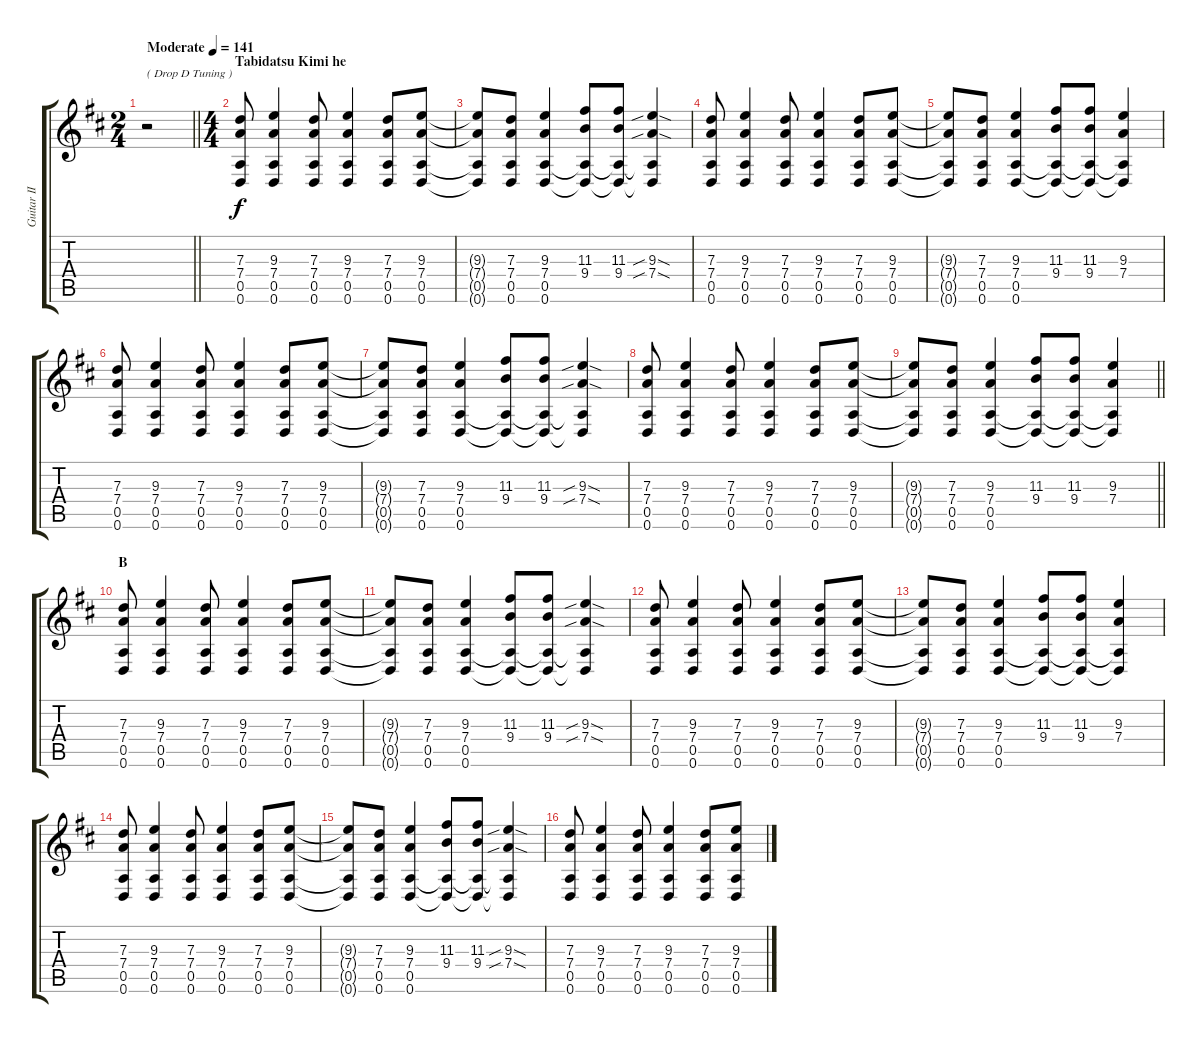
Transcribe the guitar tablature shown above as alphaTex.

\track ("Guitar II - Kita" "Guitar II ") {instrument distortionguitar}
\staff {score tabs}
\tuning (E4 B3 G3 D3 A2 D2) {hide}
\ts (2 4)
\tempo (141 "Moderate")
\clef g2
\barLineRight lightlight
\ks d
r.2{txt "( Drop D Tuning )" dy f instrument distortionguitar} |
\ts (4 4)
\section ("" "Tabidatsu Kimi he")
(7.3 7.4 0.5 0.6).8 (9.3 7.4 0.5 0.6).4 (7.3 7.4 0.5 0.6).8 (9.3 7.4 0.5 0.6).4 (7.3 7.4 0.5 0.6).8 (9.3 7.4 0.5 0.6).8 |
(9.3{t} 7.4{t} 0.5{t} 0.6{t}).8 (7.3 7.4 0.5 0.6).8 (9.3 7.4 0.5 0.6).4 (11.3 9.4 0.5{t} 0.6{t}).8 (11.3 9.4 0.5{t} 0.6{t}).8 (9.3{sib sod} 7.4{sib sod} 0.5{t} 0.6{t}).4 |
(7.3 7.4 0.5 0.6).8 (9.3 7.4 0.5 0.6).4 (7.3 7.4 0.5 0.6).8 (9.3 7.4 0.5 0.6).4 (7.3 7.4 0.5 0.6).8 (9.3 7.4 0.5 0.6).8 |
(9.3{t} 7.4{t} 0.5{t} 0.6{t}).8 (7.3 7.4 0.5 0.6).8 (9.3 7.4 0.5 0.6).4 (11.3 9.4 0.5{t} 0.6{t}).8 (11.3 9.4 0.5{t} 0.6{t}).8 (9.3 7.4 0.5{t} 0.6{t}).4 |
(7.3 7.4 0.5 0.6).8 (9.3 7.4 0.5 0.6).4 (7.3 7.4 0.5 0.6).8 (9.3 7.4 0.5 0.6).4 (7.3 7.4 0.5 0.6).8 (9.3 7.4 0.5 0.6).8 |
(9.3{t} 7.4{t} 0.5{t} 0.6{t}).8 (7.3 7.4 0.5 0.6).8 (9.3 7.4 0.5 0.6).4 (11.3 9.4 0.5{t} 0.6{t}).8 (11.3 9.4 0.5{t} 0.6{t}).8 (9.3{sib sod} 7.4{sib sod} 0.5{t} 0.6{t}).4 |
(7.3 7.4 0.5 0.6).8 (9.3 7.4 0.5 0.6).4 (7.3 7.4 0.5 0.6).8 (9.3 7.4 0.5 0.6).4 (7.3 7.4 0.5 0.6).8 (9.3 7.4 0.5 0.6).8 |
\barLineRight lightlight
(9.3{t} 7.4{t} 0.5{t} 0.6{t}).8 (7.3 7.4 0.5 0.6).8 (9.3 7.4 0.5 0.6).4 (11.3 9.4 0.5{t} 0.6{t}).8 (11.3 9.4 0.5{t} 0.6{t}).8 (9.3 7.4 0.5{t} 0.6{t}).4 |
\section ("" "B")
(7.3 7.4 0.5 0.6).8 (9.3 7.4 0.5 0.6).4 (7.3 7.4 0.5 0.6).8 (9.3 7.4 0.5 0.6).4 (7.3 7.4 0.5 0.6).8 (9.3 7.4 0.5 0.6).8 |
(9.3{t} 7.4{t} 0.5{t} 0.6{t}).8 (7.3 7.4 0.5 0.6).8 (9.3 7.4 0.5 0.6).4 (11.3 9.4 0.5{t} 0.6{t}).8 (11.3 9.4 0.5{t} 0.6{t}).8 (9.3{sib sod} 7.4{sib sod} 0.5{t} 0.6{t}).4 |
(7.3 7.4 0.5 0.6).8 (9.3 7.4 0.5 0.6).4 (7.3 7.4 0.5 0.6).8 (9.3 7.4 0.5 0.6).4 (7.3 7.4 0.5 0.6).8 (9.3 7.4 0.5 0.6).8 |
(9.3{t} 7.4{t} 0.5{t} 0.6{t}).8 (7.3 7.4 0.5 0.6).8 (9.3 7.4 0.5 0.6).4 (11.3 9.4 0.5{t} 0.6{t}).8 (11.3 9.4 0.5{t} 0.6{t}).8 (9.3 7.4 0.5{t} 0.6{t}).4 |
(7.3 7.4 0.5 0.6).8 (9.3 7.4 0.5 0.6).4 (7.3 7.4 0.5 0.6).8 (9.3 7.4 0.5 0.6).4 (7.3 7.4 0.5 0.6).8 (9.3 7.4 0.5 0.6).8 |
(9.3{t} 7.4{t} 0.5{t} 0.6{t}).8 (7.3 7.4 0.5 0.6).8 (9.3 7.4 0.5 0.6).4 (11.3 9.4 0.5{t} 0.6{t}).8 (11.3 9.4 0.5{t} 0.6{t}).8 (9.3{sib sod} 7.4{sib sod} 0.5{t} 0.6{t}).4 |
(7.3 7.4 0.5 0.6).8 (9.3 7.4 0.5 0.6).4 (7.3 7.4 0.5 0.6).8 (9.3 7.4 0.5 0.6).4 (7.3 7.4 0.5 0.6).8 (9.3 7.4 0.5 0.6).8
